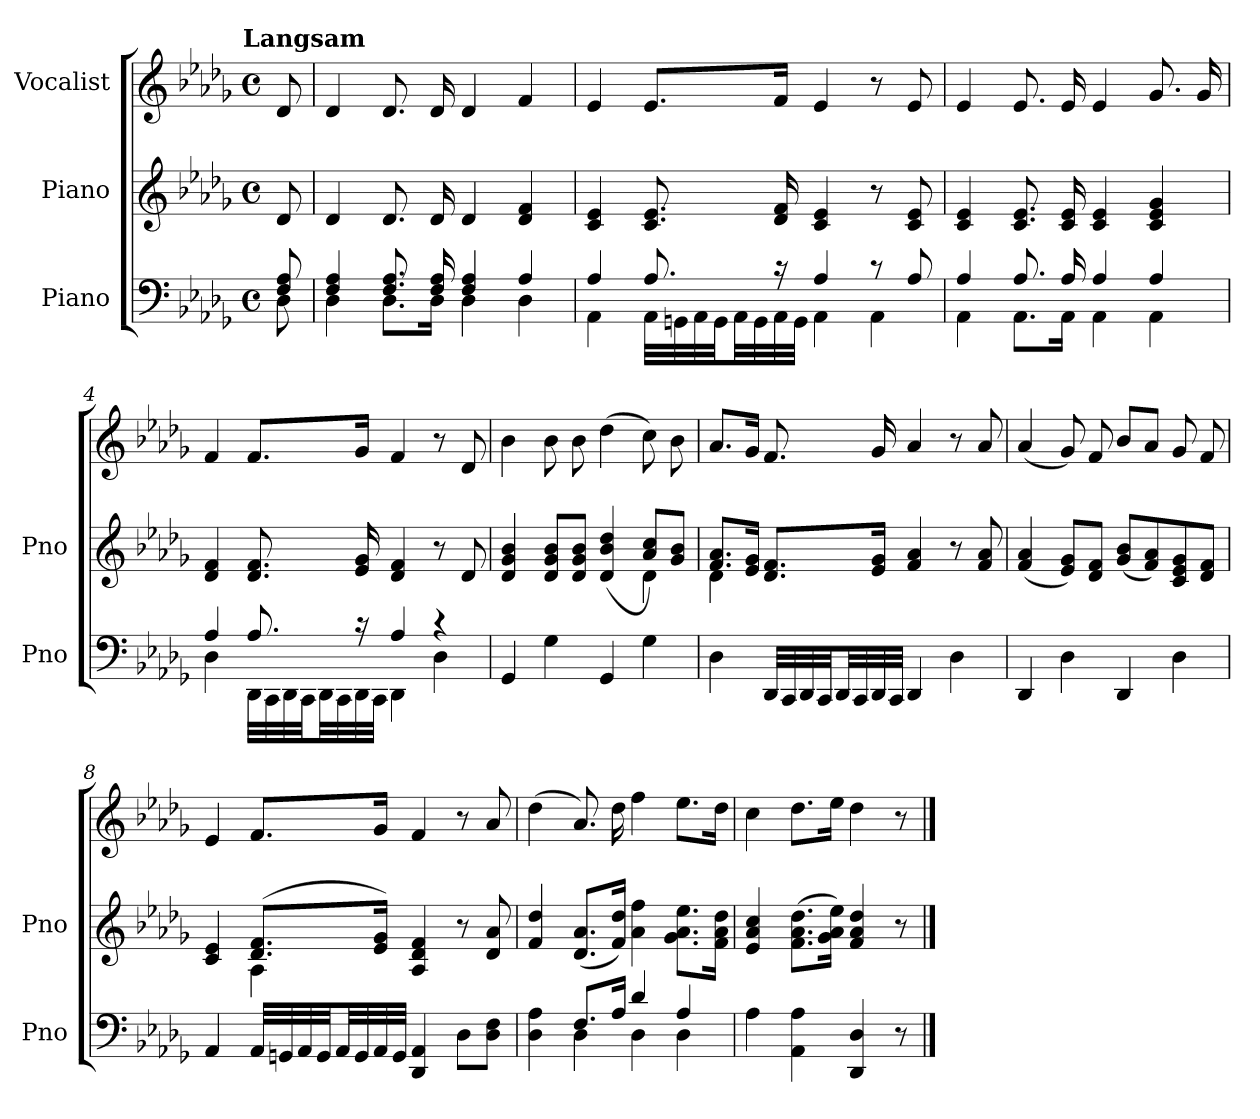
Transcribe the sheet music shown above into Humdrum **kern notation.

**kern	**kern	**kern
*part3	*part2	*part1
*staff3	*staff2	*staff1
*I"Piano	*I"Piano	*I"Vocalist
*I'Pno	*I'Pno	*
*clefF4	*clefG2	*clefG2
*k[b-e-a-d-g-]	*k[b-e-a-d-g-]	*k[b-e-a-d-g-]
*D-:	*D-:	*D-:
!!LO:TX:omd:t=Langsam
*M4/4	*M4/4	*M4/4
*met(c)	*met(c)	*met(c)
*MM60	*MM60	*MM60
=	=	=
*^	*	*
8F 8A-	8D-	8d-	8d-
=1	=1	=1	=1
4F 4A-	4D-	4d-	4d-
8.F 8.A-	8.D-L	8.d-	8.d-
16F 16A-	16D-Jk	16d-	16d-
4F 4A-	4D-	4d-	4d-
4A-	4D-	4d- 4f	4f
=2	=2	=2	=2
4A-	4AA-	4c 4e-	4e-
8.A-	32AA-LLL	8.c 8.e-	8.e-L
.	32GGn	.	.
.	32AA-	.	.
.	32GGJJ	.	.
.	32AA-LL	.	.
.	32GG	.	.
16r	32AA-	16d- 16f	16fJk
.	32GGJJJ	.	.
4A-	4AA-	4c 4e-	4e-
8r	4AA-	8r	8r
8A-	.	8c 8e-	8e-
=3	=3	=3	=3
4A-	4AA-	4c 4e-	4e-
8.A-	8.AA-L	8.c 8.e-	8.e-
16A-	16AA-Jk	16c 16e-	16e-
4A-	4AA-	4c 4e-	4e-
4A-	4AA-	4c 4e- 4g-	8.g-
.	.	.	16g-
=4	=4	=4	=4
4A-	4D-	4d- 4f	4f
8.A-	32DD-LLL	8.d- 8.f	8.fL
.	32CC	.	.
.	32DD-	.	.
.	32CCJJ	.	.
.	32DD-LL	.	.
.	32CC	.	.
16r	32DD-	16e- 16g-	16g-Jk
.	32CCJJJ	.	.
4A-	4DD-	4d- 4f	4f
4r	4D-	8r	8r
.	.	8d-	8d-
*v	*v	*	*
=5	=5	=5
*	*^	*
4GG-	4d- 4g- 4b-	2.ryy	4b-
4G-	8d- 8g- 8b-L	.	8b-
.	8d- 8g- 8b-J	.	8b-
4GG-	(4d- 4b- 4dd-	.	(4dd-
4G-	8a- 8ccL)	4d-	8cc)
.	8g- 8b-J	.	8b-
=6	=6	=6	=6
4D-	8.f 8.a-L	4d-	8.a-L
.	16e- 16g-Jk	.	16g-Jk
32DD-LLL	8.d- 8.fL	2.ryy	8.f
32CC	.	.	.
32DD-	.	.	.
32CCJJ	.	.	.
32DD-LL	.	.	.
32CC	.	.	.
32DD-	16e- 16g-Jk	.	16g-
32CCJJJ	.	.	.
4DD-	4f 4a-	.	4a-
4D-	8r	.	8r
.	8f 8a-	.	8a-
*	*v	*v	*
=7	=7	=7
4DD-	(4f 4a-	(4a-
4D-	8e- 8g-L)	8g-)
.	8d- 8fJ	8f
4DD-	(8g- 8b-L	8b-L
.	8f 8a-)	8a-J
4D-	8c 8e- 8g-	8g-
.	8d- 8fJ	8f
=8	=8	=8
*	*^	*
4AA-	4c 4e-	4ryy	4e-
32AA-LLL	(8.d- 8.fL	4A-	8.fL
32GGn	.	.	.
32AA-	.	.	.
32GGJJ	.	.	.
32AA-LL	.	.	.
32GG	.	.	.
32AA-	16e- 16g-Jk)	.	16g-Jk
32GGJJJ	.	.	.
4DD- 4AA-	4A- 4d- 4f	2ryy	4f
8D-L	8r	.	8r
8D- 8FJ	8d- 8a-	.	8a-
*	*v	*v	*
=9	=9	=9
*^	*	*
4D- 4A-	4ryy	4f 4dd-	(4dd-
8.FL	4D-	(8.d- 8.a-L	8.a-)
16A-Jk	.	16f 16dd-Jk)	16dd-
4d-	4D-	4a- 4ff	4ff
4A-	4D-	8.g- 8.a- 8.ee-L	8.ee-L
.	.	16f 16a- 16dd-Jk	16dd-Jk
*v	*v	*	*
=10	=10	=10
4A-	4e- 4a- 4cc	4cc
4AA- 4A-	(8.f 8.a- 8.dd-L	8.dd-L
.	16g- 16a- 16ee-Jk)	16ee-Jk
4DD- 4D-	4f 4a- 4dd-	4dd-
8r	8r	8r
==	==	==
*-	*-	*-
